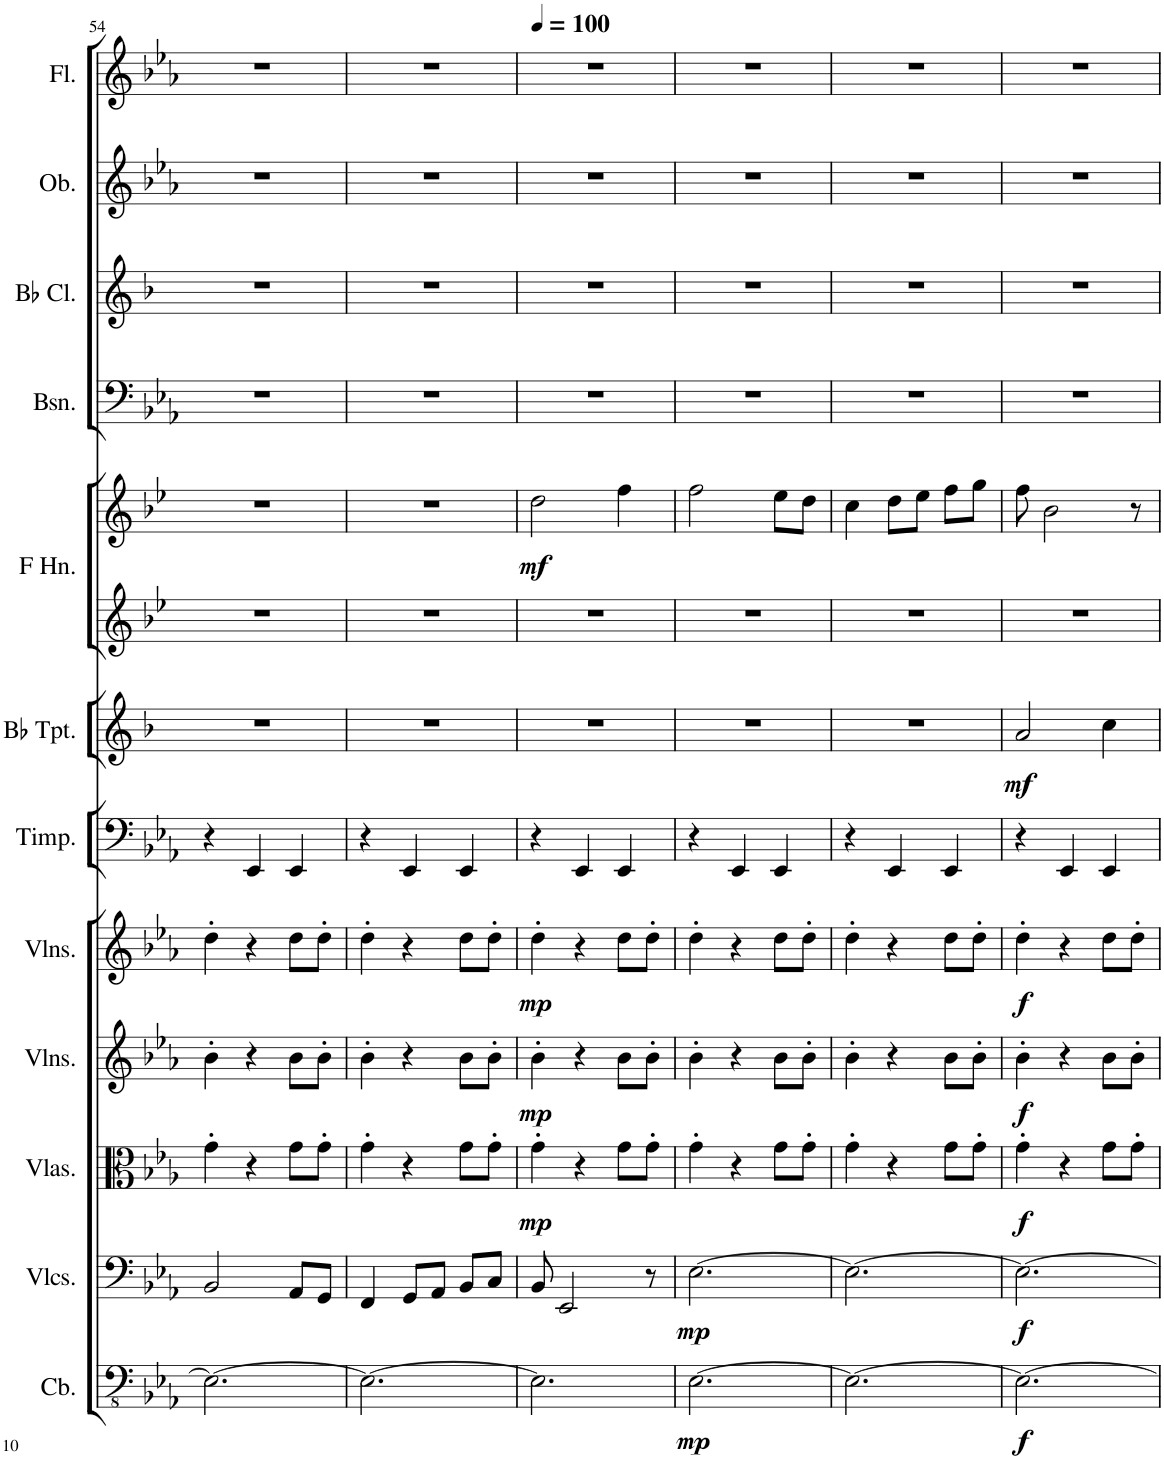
**kern	**dynam	**kern	**dynam	**kern	**dynam	**kern	**dynam	**kern	**dynam	**kern	**kern	**dynam	**kern	**kern	**dynam	**kern	**kern	**kern	**kern
*part12	*part12	*part11	*part11	*part10	*part10	*part9	*part9	*part8	*part8	*part7	*part6	*part6	*part5	*part5	*part5	*part4	*part3	*part2	*part1
*staff13	*staff13	*staff12	*staff12	*staff11	*staff11	*staff10	*staff10	*staff9	*staff9	*staff8	*staff7	*staff7	*staff6	*staff5	*staff5/6	*staff4	*staff3	*staff2	*staff1
*I"Contrabass	*	*I"Violoncellos	*	*I"Violas	*	*I"Violins II	*	*I"Violins I	*	*I"Timpani	*I"Trumpets in Bb	*	*I"Horns in F	*	*	*I"Bassoons	*I"Clarinets in Bb	*I"Oboes	*I"Flutes
*I'Cb.	*	*I'Vlcs.	*	*I'Vlas.	*	*I'Vlns.	*	*I'Vlns.	*	*I'Timp.	*	*	*	*	*	*I'Bsn.	*	*I'Ob.	*I'Fl.
!!LO:PB:g=z
*clefFv4	*	*clefF4	*	*clefC3	*	*clefG2	*	*clefG2	*	*clefF4	*clefG2	*	*clefG2	*clefG2	*	*clefF4	*clefG2	*clefG2	*clefG2
*Trd7c12	*	*	*	*	*	*	*	*	*	*	*Trd1c2	*	*Trd4c7	*Trd4c7	*	*	*Trd1c2	*	*
*k[b-e-a-]	*	*k[b-e-a-]	*	*k[b-e-a-]	*	*k[b-e-a-]	*	*k[b-e-a-]	*	*k[b-e-a-]	*k[b-]	*	*k[b-e-]	*k[b-e-]	*	*k[b-e-a-]	*k[b-]	*k[b-e-a-]	*k[b-e-a-]
*M3/4	*	*M3/4	*	*M3/4	*	*M3/4	*	*M3/4	*	*M3/4	*M3/4	*	*M3/4	*M3/4	*	*M3/4	*M3/4	*M3/4	*M3/4
=54	=54	=54	=54	=54	=54	=54	=54	=54	=54	=54	=54	=54	=54	=54	=54	=54	=54	=54	=54
2.EE-\_	.	2BB-/	.	4g'\	.	4b-'\	.	4dd'\	.	4r	2.r	.	2.r	2.r	.	2.r	2.r	2.r	2.r
.	.	.	.	4r	.	4r	.	4r	.	4EE-/	.	.	.	.	.	.	.	.	.
.	.	8AA-/L	.	8g\L	.	8b-\L	.	8dd\L	.	4EE-/	.	.	.	.	.	.	.	.	.
.	.	8GG/J	.	8g'\J	.	8b-'\J	.	8dd'\J	.	.	.	.	.	.	.	.	.	.	.
=55	=55	=55	=55	=55	=55	=55	=55	=55	=55	=55	=55	=55	=55	=55	=55	=55	=55	=55	=55
2.EE-\_	.	4FF/	.	4g'\	.	4b-'\	.	4dd'\	.	4r	2.r	.	2.r	2.r	.	2.r	2.r	2.r	2.r
.	.	8GG/L	.	4r	.	4r	.	4r	.	4EE-/	.	.	.	.	.	.	.	.	.
.	.	8AA-/J	.	.	.	.	.	.	.	.	.	.	.	.	.	.	.	.	.
.	.	8BB-/L	.	8g\L	.	8b-\L	.	8dd\L	.	4EE-/	.	.	.	.	.	.	.	.	.
.	.	8C/J	.	8g'\J	.	8b-'\J	.	8dd'\J	.	.	.	.	.	.	.	.	.	.	.
=56	=56	=56	=56	=56	=56	=56	=56	=56	=56	=56	=56	=56	=56	=56	=56	=56	=56	=56	=56
*	*	*	*	*	*	*	*	*	*	*	*	*	*	*	*	*	*	*	*MM100
!	!	!	!	!	!LO:DY:b	!	!LO:DY:b	!	!LO:DY:b	!	!	!	!	!	!LO:DY:b	!	!	!	!
2.EE-\]	.	8BB-/	.	4g'\	mp	4b-'\	mp	4dd'\	mp	4r	2.r	.	2.r	2dd\	mf	2.r	2.r	2.r	2.r
.	.	2EE-/	.	.	.	.	.	.	.	.	.	.	.	.	.	.	.	.	.
.	.	.	.	4r	.	4r	.	4r	.	4EE-/	.	.	.	.	.	.	.	.	.
.	.	.	.	8g\L	.	8b-\L	.	8dd\L	.	4EE-/	.	.	.	4ff\	.	.	.	.	.
.	.	8r	.	8g'\J	.	8b-'\J	.	8dd'\J	.	.	.	.	.	.	.	.	.	.	.
=57	=57	=57	=57	=57	=57	=57	=57	=57	=57	=57	=57	=57	=57	=57	=57	=57	=57	=57	=57
!	!LO:DY:b	!	!LO:DY:b	!	!	!	!	!	!	!	!	!	!	!	!	!	!	!	!
[2.EE-\	mp	[2.E-\	mp	4g'\	.	4b-'\	.	4dd'\	.	4r	2.r	.	2.r	2ff\	.	2.r	2.r	2.r	2.r
.	.	.	.	4r	.	4r	.	4r	.	4EE-/	.	.	.	.	.	.	.	.	.
.	.	.	.	8g\L	.	8b-\L	.	8dd\L	.	4EE-/	.	.	.	8ee-\L	.	.	.	.	.
.	.	.	.	8g'\J	.	8b-'\J	.	8dd'\J	.	.	.	.	.	8dd\J	.	.	.	.	.
=58	=58	=58	=58	=58	=58	=58	=58	=58	=58	=58	=58	=58	=58	=58	=58	=58	=58	=58	=58
2.EE-\_	.	2.E-\_	.	4g'\	.	4b-'\	.	4dd'\	.	4r	2.r	.	2.r	4cc\	.	2.r	2.r	2.r	2.r
.	.	.	.	4r	.	4r	.	4r	.	4EE-/	.	.	.	8dd\L	.	.	.	.	.
.	.	.	.	.	.	.	.	.	.	.	.	.	.	8ee-\J	.	.	.	.	.
.	.	.	.	8g\L	.	8b-\L	.	8dd\L	.	4EE-/	.	.	.	8ff\L	.	.	.	.	.
.	.	.	.	8g'\J	.	8b-'\J	.	8dd'\J	.	.	.	.	.	8gg\J	.	.	.	.	.
=59	=59	=59	=59	=59	=59	=59	=59	=59	=59	=59	=59	=59	=59	=59	=59	=59	=59	=59	=59
!	!LO:DY:b	!	!LO:DY:b	!	!LO:DY:b	!	!LO:DY:b	!	!LO:DY:b	!	!	!LO:DY:b	!	!	!	!	!	!	!
2.EE-\_	f	2.E-\_	f	4g'\	f	4b-'\	f	4dd'\	f	4r	2a/	mf	2.r	8ff\	.	2.r	2.r	2.r	2.r
.	.	.	.	.	.	.	.	.	.	.	.	.	.	2b-\	.	.	.	.	.
.	.	.	.	4r	.	4r	.	4r	.	4EE-/	.	.	.	.	.	.	.	.	.
.	.	.	.	8g\L	.	8b-\L	.	8dd\L	.	4EE-/	4cc\	.	.	.	.	.	.	.	.
.	.	.	.	8g'\J	.	8b-'\J	.	8dd'\J	.	.	.	.	.	8r	.	.	.	.	.
=	=	=	=	=	=	=	=	=	=	=	=	=	=	=	=	=	=	=	=
*-	*-	*-	*-	*-	*-	*-	*-	*-	*-	*-	*-	*-	*-	*-	*-	*-	*-	*-	*-
